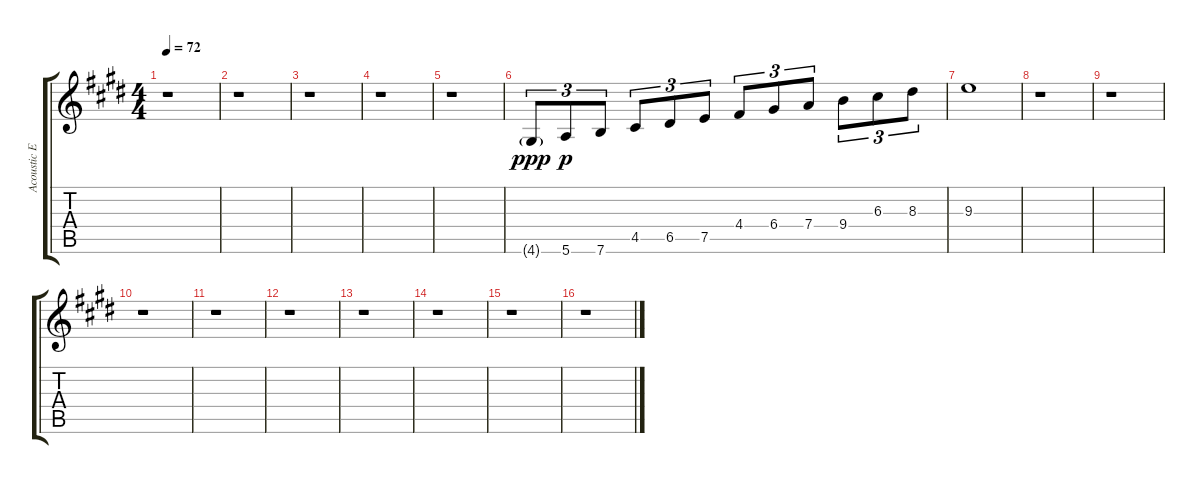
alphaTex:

\track ("Acoustic Electric" "Acoustic E") {instrument acousticguitarsteel}
\staff {score tabs}
\tuning (E4 B3 G3 D3 A2 E2) {hide}
\ts (4 4)
\tempo 72
\clef g2
\ks e
r.1{dy ppp instrument acousticguitarsteel} |
r.1 |
r.1 |
r.1 |
r.1 |
4.6{g}.8{tu (3 2)} 5.6.8{tu (3 2) dy p} 7.6.8{tu (3 2)} 4.5.8{tu (3 2)} 6.5.8{tu (3 2)} 7.5.8{tu (3 2)} 4.4.8{tu (3 2)} 6.4.8{tu (3 2)} 7.4.8{tu (3 2)} 9.4.8{tu (3 2)} 6.3.8{tu (3 2)} 8.3.8{tu (3 2)} |
\ks c#minor
9.3.1 |
\ks e
r.1 |
\ks c#minor
r.1 |
r.1 |
r.1 |
\ks e
r.1 |
\ks c#minor
r.1 |
r.1 |
r.1 |
\ks e
r.1
